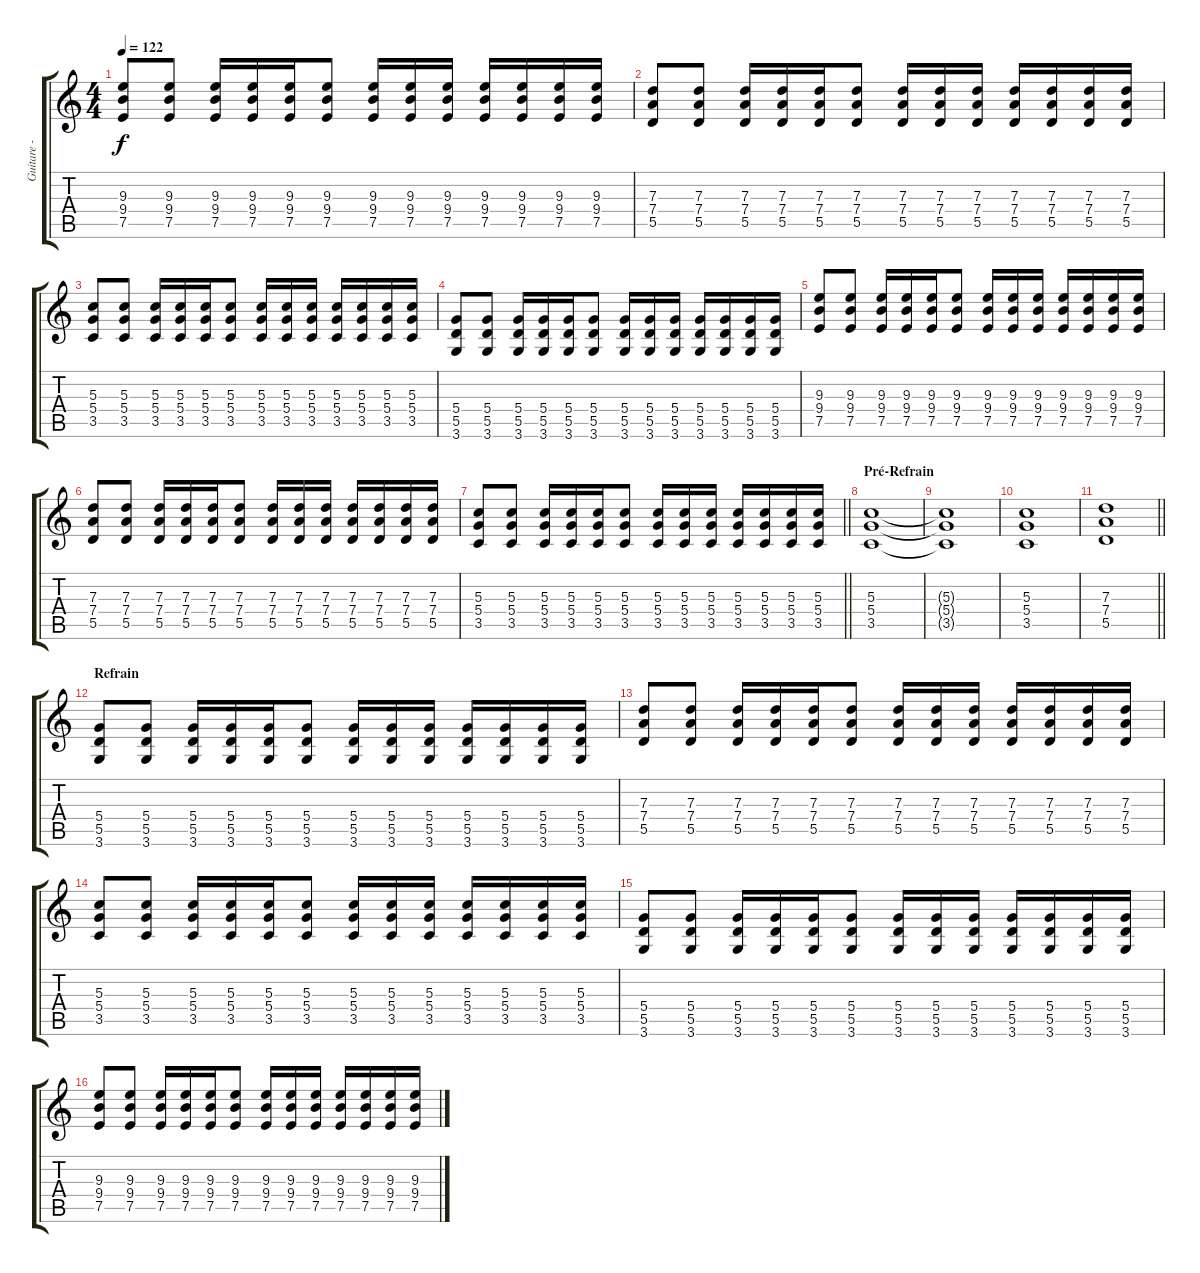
\track ("Guitare - Till" "Guitare - ") {instrument distortionguitar}
\staff {score tabs}
\tuning (E4 B3 G3 D3 A2 E2) {hide}
\ts (4 4)
\tempo 122
\clef g2
\ks c
(9.3 9.4 7.5).8{dy f} (9.3 9.4 7.5).8 (9.3 9.4 7.5).16 (9.3 9.4 7.5).16 (9.3 9.4 7.5).16 (9.3 9.4 7.5).8 (9.3 9.4 7.5).16 (9.3 9.4 7.5).16 (9.3 9.4 7.5).16 (9.3 9.4 7.5).16 (9.3 9.4 7.5).16 (9.3 9.4 7.5).16 (9.3 9.4 7.5).16 |
(7.3 7.4 5.5).8 (7.3 7.4 5.5).8 (7.3 7.4 5.5).16 (7.3 7.4 5.5).16 (7.3 7.4 5.5).16 (7.3 7.4 5.5).8 (7.3 7.4 5.5).16 (7.3 7.4 5.5).16 (7.3 7.4 5.5).16 (7.3 7.4 5.5).16 (7.3 7.4 5.5).16 (7.3 7.4 5.5).16 (7.3 7.4 5.5).16 |
(5.3 5.4 3.5).8 (5.3 5.4 3.5).8 (5.3 5.4 3.5).16 (5.3 5.4 3.5).16 (5.3 5.4 3.5).16 (5.3 5.4 3.5).8 (5.3 5.4 3.5).16 (5.3 5.4 3.5).16 (5.3 5.4 3.5).16 (5.3 5.4 3.5).16 (5.3 5.4 3.5).16 (5.3 5.4 3.5).16 (5.3 5.4 3.5).16 |
(5.4 5.5 3.6).8 (5.4 5.5 3.6).8 (5.4 5.5 3.6).16 (5.4 5.5 3.6).16 (5.4 5.5 3.6).16 (5.4 5.5 3.6).8 (5.4 5.5 3.6).16 (5.4 5.5 3.6).16 (5.4 5.5 3.6).16 (5.4 5.5 3.6).16 (5.4 5.5 3.6).16 (5.4 5.5 3.6).16 (5.4 5.5 3.6).16 |
(9.3 9.4 7.5).8 (9.3 9.4 7.5).8 (9.3 9.4 7.5).16 (9.3 9.4 7.5).16 (9.3 9.4 7.5).16 (9.3 9.4 7.5).8 (9.3 9.4 7.5).16 (9.3 9.4 7.5).16 (9.3 9.4 7.5).16 (9.3 9.4 7.5).16 (9.3 9.4 7.5).16 (9.3 9.4 7.5).16 (9.3 9.4 7.5).16 |
(7.3 7.4 5.5).8 (7.3 7.4 5.5).8 (7.3 7.4 5.5).16 (7.3 7.4 5.5).16 (7.3 7.4 5.5).16 (7.3 7.4 5.5).8 (7.3 7.4 5.5).16 (7.3 7.4 5.5).16 (7.3 7.4 5.5).16 (7.3 7.4 5.5).16 (7.3 7.4 5.5).16 (7.3 7.4 5.5).16 (7.3 7.4 5.5).16 |
\barLineRight lightlight
(5.3 5.4 3.5).8 (5.3 5.4 3.5).8 (5.3 5.4 3.5).16 (5.3 5.4 3.5).16 (5.3 5.4 3.5).16 (5.3 5.4 3.5).8 (5.3 5.4 3.5).16 (5.3 5.4 3.5).16 (5.3 5.4 3.5).16 (5.3 5.4 3.5).16 (5.3 5.4 3.5).16 (5.3 5.4 3.5).16 (5.3 5.4 3.5).16 |
\section ("" "Pré-Refrain")
(5.3 5.4 3.5).1 |
(5.3{t} 5.4{t} 3.5{t}).1 |
(5.3 5.4 3.5).1 |
\barLineRight lightlight
(7.3 7.4 5.5).1 |
\section ("" "Refrain")
(5.4 5.5 3.6).8 (5.4 5.5 3.6).8 (5.4 5.5 3.6).16 (5.4 5.5 3.6).16 (5.4 5.5 3.6).16 (5.4 5.5 3.6).8 (5.4 5.5 3.6).16 (5.4 5.5 3.6).16 (5.4 5.5 3.6).16 (5.4 5.5 3.6).16 (5.4 5.5 3.6).16 (5.4 5.5 3.6).16 (5.4 5.5 3.6).16 |
(7.3 7.4 5.5).8 (7.3 7.4 5.5).8 (7.3 7.4 5.5).16 (7.3 7.4 5.5).16 (7.3 7.4 5.5).16 (7.3 7.4 5.5).8 (7.3 7.4 5.5).16 (7.3 7.4 5.5).16 (7.3 7.4 5.5).16 (7.3 7.4 5.5).16 (7.3 7.4 5.5).16 (7.3 7.4 5.5).16 (7.3 7.4 5.5).16 |
(5.3 5.4 3.5).8 (5.3 5.4 3.5).8 (5.3 5.4 3.5).16 (5.3 5.4 3.5).16 (5.3 5.4 3.5).16 (5.3 5.4 3.5).8 (5.3 5.4 3.5).16 (5.3 5.4 3.5).16 (5.3 5.4 3.5).16 (5.3 5.4 3.5).16 (5.3 5.4 3.5).16 (5.3 5.4 3.5).16 (5.3 5.4 3.5).16 |
(5.4 5.5 3.6).8 (5.4 5.5 3.6).8 (5.4 5.5 3.6).16 (5.4 5.5 3.6).16 (5.4 5.5 3.6).16 (5.4 5.5 3.6).8 (5.4 5.5 3.6).16 (5.4 5.5 3.6).16 (5.4 5.5 3.6).16 (5.4 5.5 3.6).16 (5.4 5.5 3.6).16 (5.4 5.5 3.6).16 (5.4 5.5 3.6).16 |
(9.3 9.4 7.5).8 (9.3 9.4 7.5).8 (9.3 9.4 7.5).16 (9.3 9.4 7.5).16 (9.3 9.4 7.5).16 (9.3 9.4 7.5).8 (9.3 9.4 7.5).16 (9.3 9.4 7.5).16 (9.3 9.4 7.5).16 (9.3 9.4 7.5).16 (9.3 9.4 7.5).16 (9.3 9.4 7.5).16 (9.3 9.4 7.5).16
